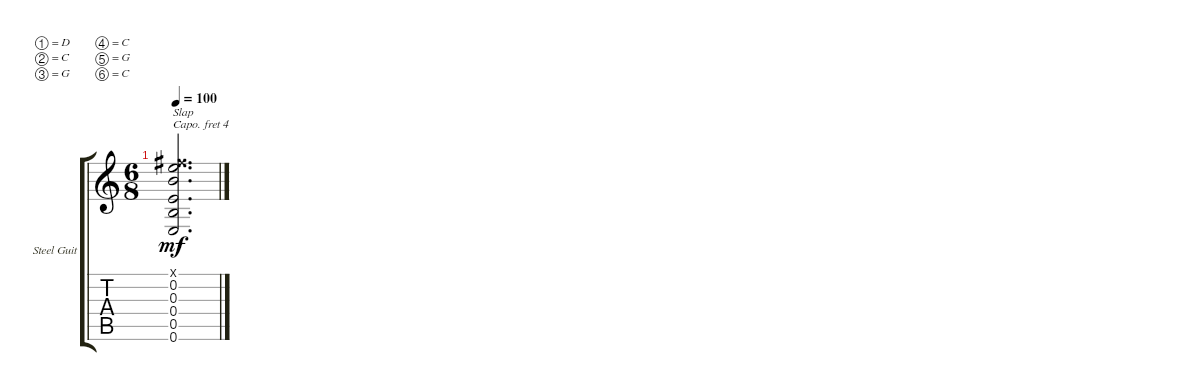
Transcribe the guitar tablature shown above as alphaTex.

\defaultSystemsLayout 4
\bracketExtendMode groupsimilarinstruments
\firstSystemTrackNameOrientation horizontal
\otherSystemsTrackNameOrientation horizontal
\track ("Steel Guitar" "Steel Guit") {instrument acousticguitarsteel}
\staff {score tabs}
\capo 4
\tuning (D4 C4 G3 C3 G2 C2)
\ts (6 8)
\tempo 100
\clef g2
\ks c
(0.6 0.5 0.4 0.3 0.2 0.1{x}).2{d txt "Slap" dy mf}
